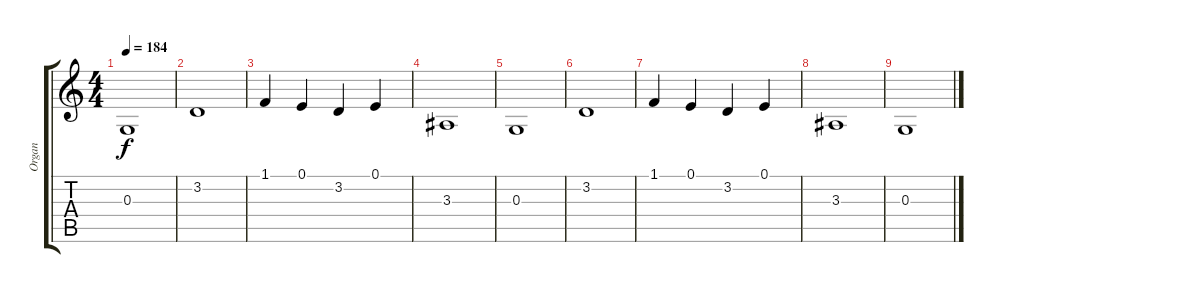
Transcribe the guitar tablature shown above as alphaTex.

\track ("Organ" "Organ") {instrument choiraahs}
\staff {score tabs}
\tuning (E4 B3 G3 D3 A2 E2) {hide}
\ts (4 4)
\tempo 184
\clef g2
\ks c
0.3.1{dy f} |
3.2.1 |
1.1.4 0.1.4 3.2.4 0.1.4 |
3.3.1 |
0.3.1 |
3.2.1 |
1.1.4 0.1.4 3.2.4 0.1.4 |
3.3.1 |
0.3.1
